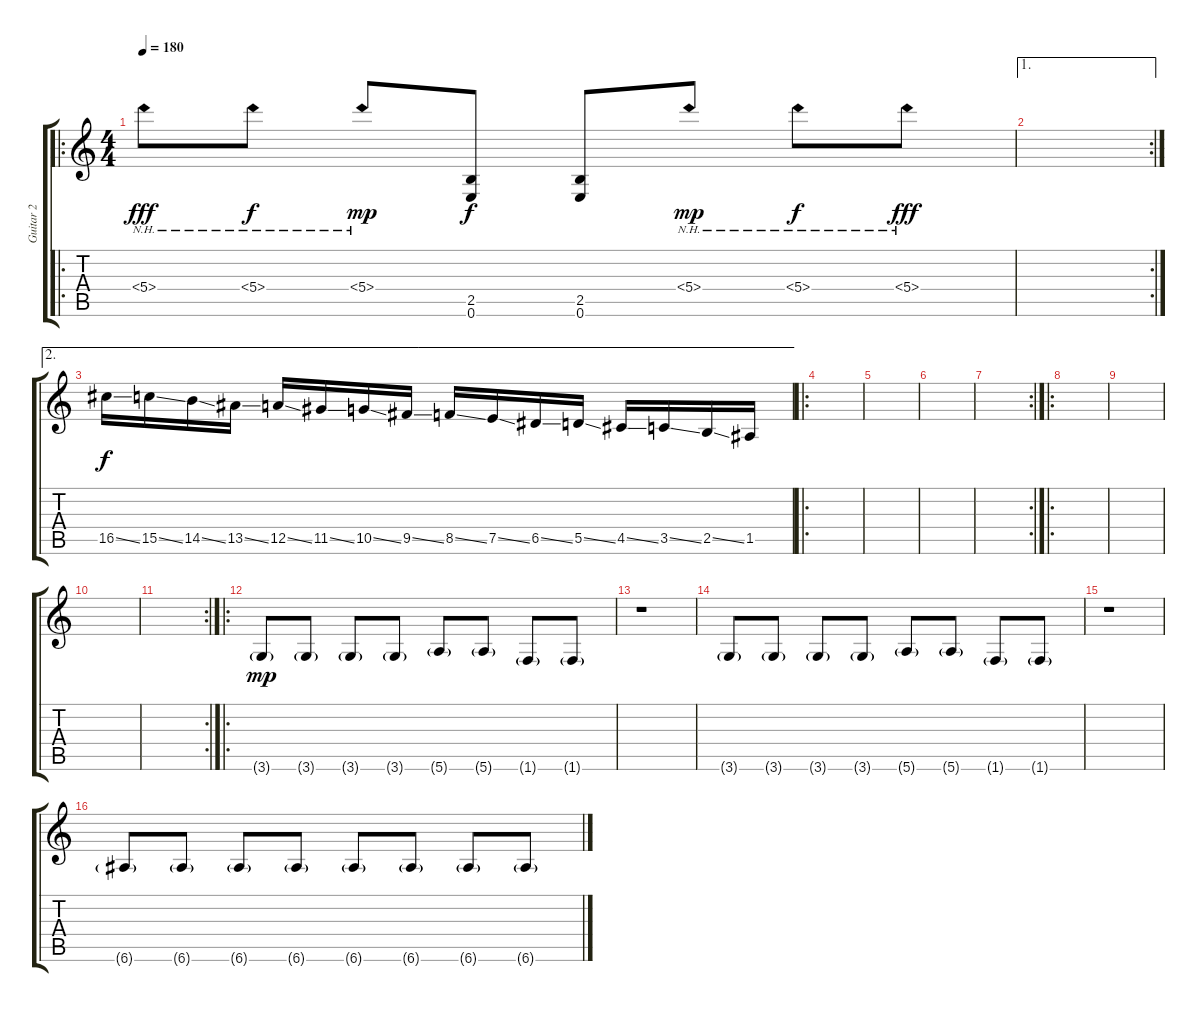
\track ("Guitar 2" "Guitar 2") {instrument distortionguitar}
\staff {score tabs}
\tuning (E4 B3 G3 D3 A2 E2) {hide}
\ro
\ts (4 4)
\tempo 180
\clef g2
\ks c
5.4{nh}.8{dy fff} 5.4{nh}.8{dy f} 5.4{nh}.8{dy mp} (2.5 0.6).8{dy f} (2.5 0.6).8 5.4{nh}.8{dy mp} 5.4{nh}.8{dy f} 5.4{nh}.8{dy fff} |
\ae 1
\rc 2
|
\ae 2
16.5{ss}.16{dy f} 15.5{ss}.16 14.5{ss}.16 13.5{ss}.16 12.5{ss}.16 11.5{ss}.16 10.5{ss}.16 9.5{ss}.16 8.5{ss}.16 7.5{ss}.16 6.5{ss}.16 5.5{ss}.16 4.5{ss}.16 3.5{ss}.16 2.5{ss}.16 1.5.16 |
\ro
|
|
|
\rc 2
|
\ro
|
|
|
\rc 2
|
\ro
3.6{g}.8{dy mp} 3.6{g}.8 3.6{g}.8 3.6{g}.8 5.6{g}.8 5.6{g}.8 1.6{g}.8 1.6{g}.8 |
r.1 |
3.6{g}.8 3.6{g}.8 3.6{g}.8 3.6{g}.8 5.6{g}.8 5.6{g}.8 1.6{g}.8 1.6{g}.8 |
r.1 |
6.6{g}.8 6.6{g}.8 6.6{g}.8 6.6{g}.8 6.6{g}.8 6.6{g}.8 6.6{g}.8 6.6{g}.8
